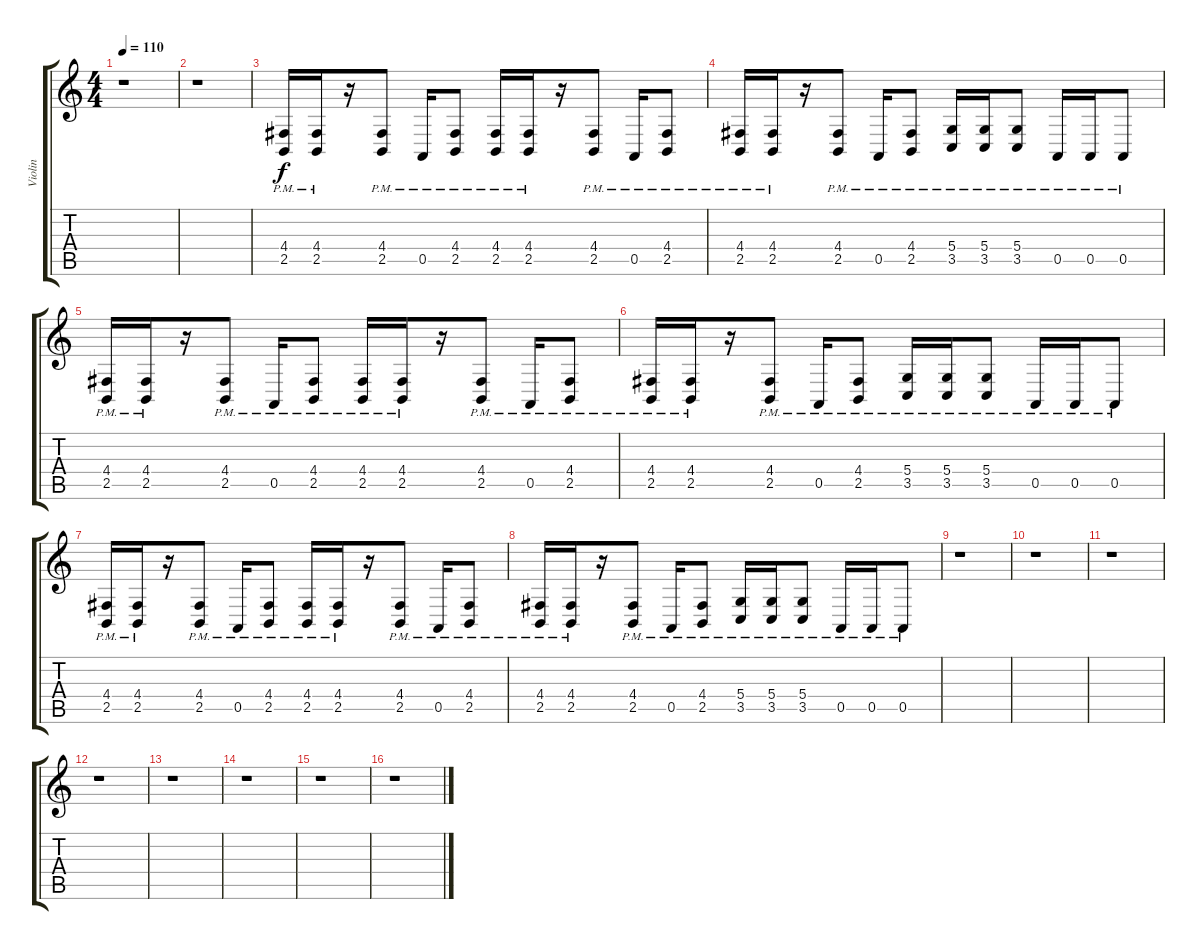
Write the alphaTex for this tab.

\track ("Violin" "Violin") {instrument tremolostrings}
\staff {score tabs}
\tuning (E4 B3 G3 D3 A2 E2) {hide}
\ts (4 4)
\tempo 110
\clef g2
\ks c
r.1{dy f} |
r.1 |
(4.4{pm} 2.5).16 (4.4{pm} 2.5{pm}).16 r.16 (4.4{pm} 2.5{pm}).8 0.5{pm}.16 (4.4{pm} 2.5{pm}).8 (4.4 2.5{pm}).16 (4.4{pm} 2.5{pm}).16 r.16 (4.4{pm} 2.5{pm}).8 0.5{pm}.16 (4.4{pm} 2.5{pm}).8 |
(4.4{pm} 2.5{pm}).16 (4.4{pm} 2.5{pm}).16 r.16 (4.4{pm} 2.5{pm}).8 0.5{pm}.16 (4.4{pm} 2.5{pm}).8 (5.4{pm} 3.5{pm}).16 (5.4{pm} 3.5{pm}).16 (5.4{pm} 3.5{pm}).8 0.5{pm}.16 0.5{pm}.16 0.5{pm}.8 |
(4.4{pm} 2.5).16 (4.4{pm} 2.5{pm}).16 r.16 (4.4{pm} 2.5{pm}).8 0.5{pm}.16 (4.4{pm} 2.5{pm}).8 (4.4 2.5{pm}).16 (4.4{pm} 2.5{pm}).16 r.16 (4.4{pm} 2.5{pm}).8 0.5{pm}.16 (4.4{pm} 2.5{pm}).8 |
(4.4{pm} 2.5{pm}).16 (4.4{pm} 2.5{pm}).16 r.16 (4.4{pm} 2.5{pm}).8 0.5{pm}.16 (4.4{pm} 2.5{pm}).8 (5.4{pm} 3.5{pm}).16 (5.4{pm} 3.5{pm}).16 (5.4{pm} 3.5{pm}).8 0.5{pm}.16 0.5{pm}.16 0.5{pm}.8 |
(4.4{pm} 2.5).16 (4.4{pm} 2.5{pm}).16 r.16 (4.4{pm} 2.5{pm}).8 0.5{pm}.16 (4.4{pm} 2.5{pm}).8 (4.4 2.5{pm}).16 (4.4{pm} 2.5{pm}).16 r.16 (4.4{pm} 2.5{pm}).8 0.5{pm}.16 (4.4{pm} 2.5{pm}).8 |
(4.4{pm} 2.5{pm}).16 (4.4{pm} 2.5{pm}).16 r.16 (4.4{pm} 2.5{pm}).8 0.5{pm}.16 (4.4{pm} 2.5{pm}).8 (5.4{pm} 3.5{pm}).16 (5.4{pm} 3.5{pm}).16 (5.4{pm} 3.5{pm}).8 0.5{pm}.16 0.5{pm}.16 0.5{pm}.8 |
r.1 |
r.1 |
r.1 |
r.1 |
r.1 |
r.1 |
r.1 |
r.1
